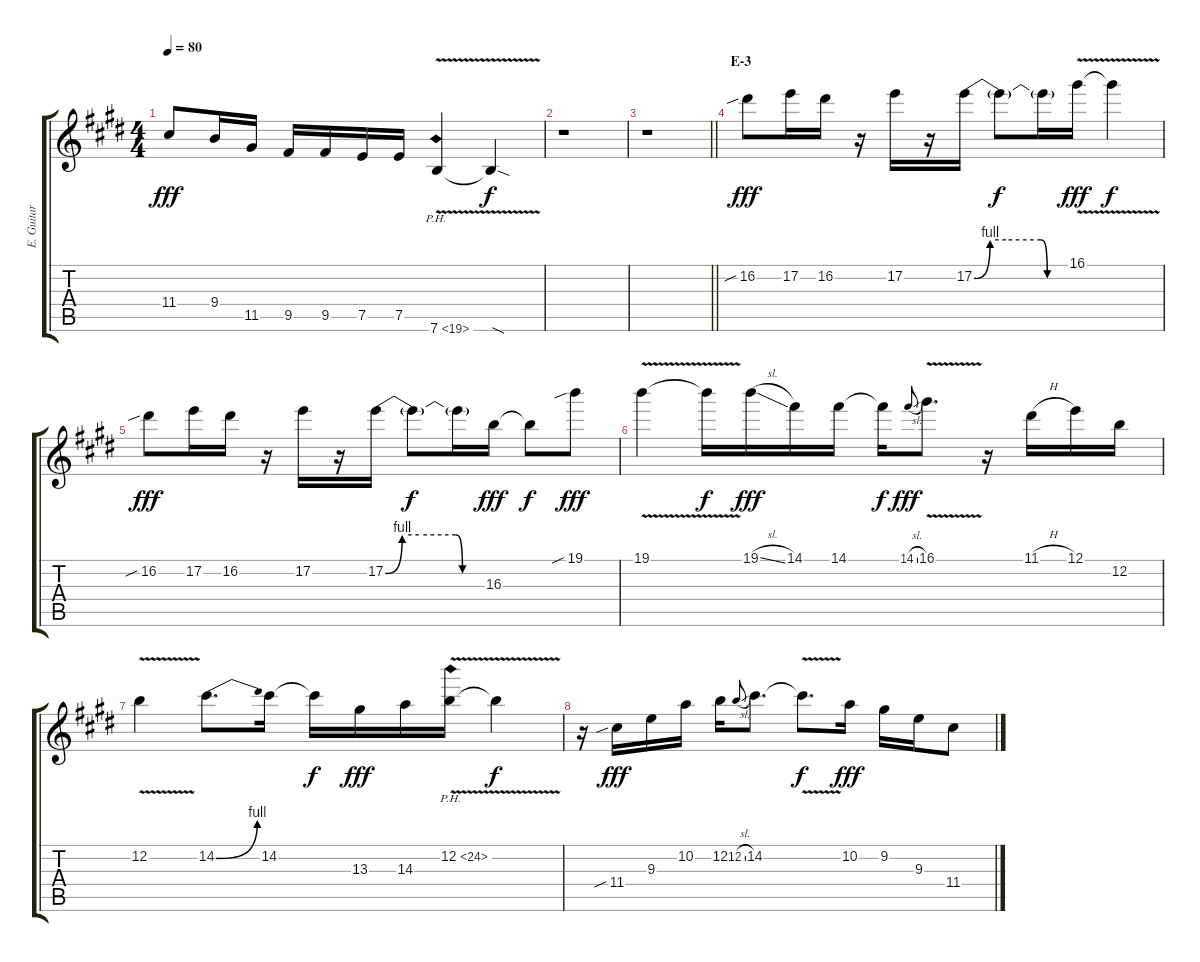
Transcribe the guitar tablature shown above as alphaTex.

\track ("E. Guitar I" "E. Guitar ") {instrument overdrivenguitar}
\staff {score tabs}
\tuning (E4 B3 G3 D3 A2 E2) {hide}
\ts (4 4)
\tempo 80
\clef g2
\ks e
11.4.8{dy fff} 9.4.16 11.5.16 9.5.16 9.5.16 7.5.16 7.5.16 7.6{ph 12 v}.4 7.6{sod t}.4{dy f} |
r.1 |
\barLineRight lightlight
r.1 |
\section ("" "E-3")
16.2{sib}.8{dy fff} 17.2.16 16.2.16 r.16 17.2.16 r.16 17.2{be (custom 0 0 10 4 20 4 42 4 46 0 60 0)}.16 17.2{t}.8{dy f} 17.2{t}.16 16.1{v}.16{dy fff} 16.1{t}.4{dy f} |
16.2{sib}.8{dy fff} 17.2.16 16.2.16 r.16 17.2.16 r.16 17.2{be (custom 0 0 10 4 20 4 42 4 46 0 60 0)}.16 17.2{t}.8{dy f} 17.2{t}.16 16.3.16{dy fff} 16.3{t}.8{dy f} 19.1{sib}.8{dy fff} |
19.1{v}.4 19.1{t}.16{dy f} 19.1{sl}.16{dy fff} 14.1.16 14.1.16 14.1{t}.16{dy f} 14.1{sl}.8{gr onbeat dy fff} 16.1{v}.8{d} r.16 11.1{h}.16 12.1.16 12.2.16 |
12.2{v}.4 14.2{be (bend 0 0 60 4)}.8{d} 14.2.16 14.2{t}.16{dy f} 13.3.16{dy fff} 14.3.16 12.2{ph 12 v}.16 12.2{t}.4{dy f} |
r.16 11.4{sib}.16{dy fff} 9.3.16 10.2.16 12.2.16 12.2{sl}.8{gr onbeat} 14.2.8{d} 14.2{v t}.8{d dy f} 10.2.16{dy fff} 9.2.16 9.3.16 11.4.8
